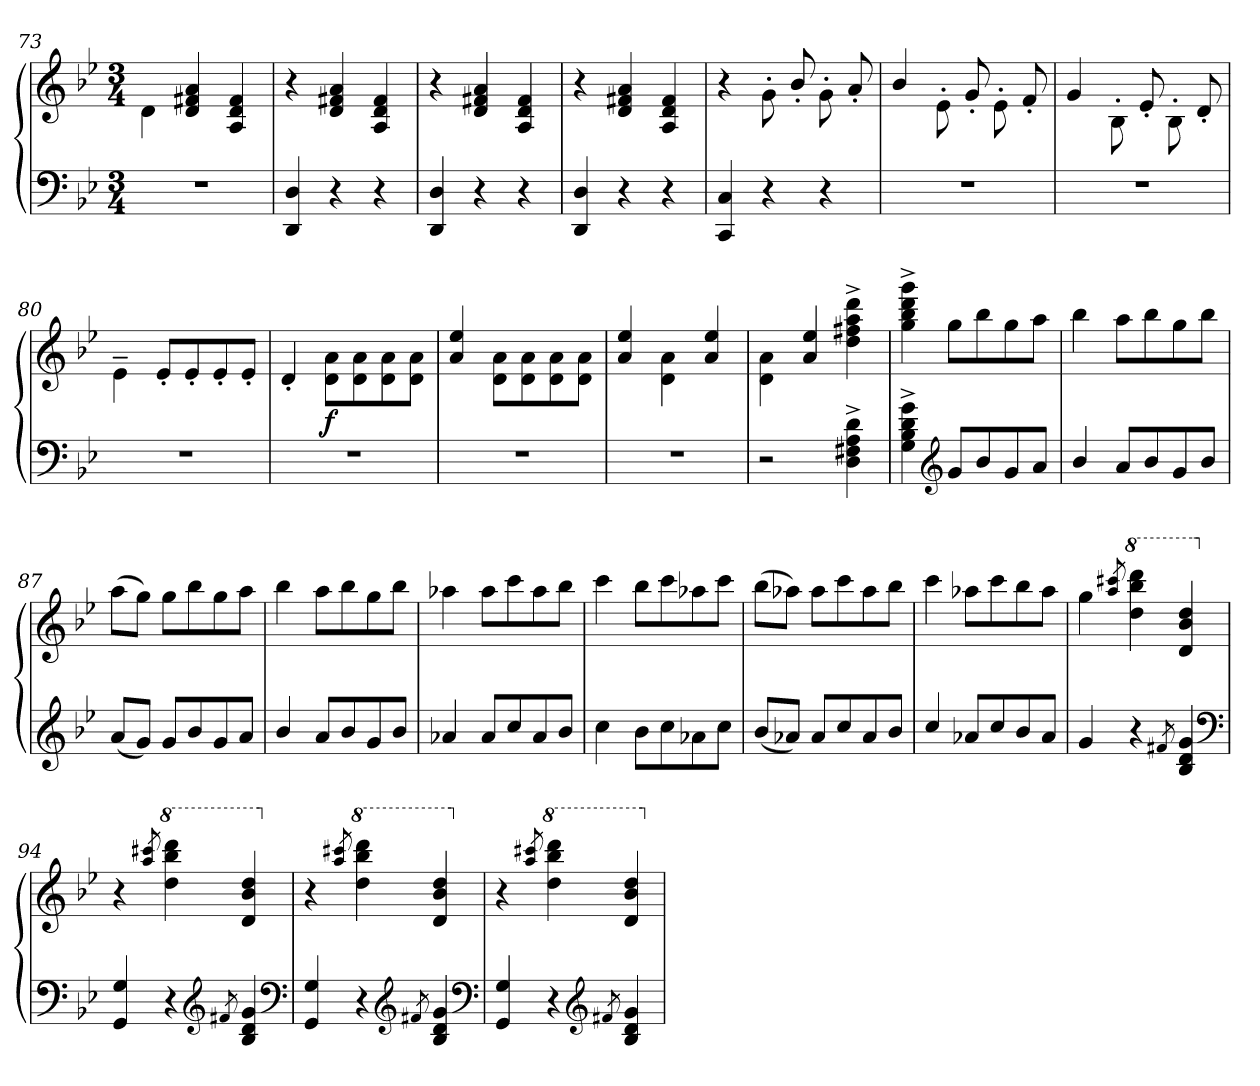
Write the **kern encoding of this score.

**kern	**kern	**dynam
*part1	*part1	*part1
*staff2	*staff1	*staff1/2
*clefF4	*clefG2	*
*k[b-e-]	*k[b-e-]	*
*B-:	*B-:	*
*M3/4	*M3/4	*
=73	=73	=73
2.r	4d\	.
.	4d/ 4f#X/ 4a/	.
.	4A/ 4d/ 4f#/	.
=74	=74	=74
4DD/ 4D/	4r	.
4r	4d/ 4f#X/ 4a/	.
4r	4A/ 4d/ 4f#/	.
=75	=75	=75
4DD/ 4D/	4r	.
4r	4d/ 4f#X/ 4a/	.
4r	4A/ 4d/ 4f#/	.
!!LO:LB:g=z
=76	=76	=76
4DD/ 4D/	4r	.
4r	4d/ 4f#X/ 4a/	.
4r	4A/ 4d/ 4f#/	.
=77	=77	=77
4CC/ 4C/	4r	.
4r	8g'>\	.
.	8b-'</	.
4r	8g'>\	.
.	8a'</	.
=78	=78	=78
2.r	4b-/	.
.	8e-'>\	.
.	8g'</	.
.	8e-'>\	.
.	8f'</	.
=79	=79	=79
2.r	4g/	.
.	8B-'>\	.
.	8e-'</	.
.	8B-'>\	.
.	8d'</	.
=80	=80	=80
2.r	4e-~<\	.
.	8e-'</L	.
.	8e-'</	.
.	8e-'</	.
.	8e-'</J	.
=81	=81	=81
2.r	4d'</	.
!	!	!LO:DY:b
.	8d\ 8a\L	f
.	8d\ 8a\	.
.	8d\ 8a\	.
.	8d\ 8a\J	.
=82	=82	=82
2.r	4a/ 4ee-/	.
.	8d\ 8a\L	.
.	8d\ 8a\	.
.	8d\ 8a\	.
.	8d\ 8a\J	.
=83	=83	=83
2.r	4a/ 4ee-/	.
.	4d\ 4a\	.
.	4a/ 4ee-/	.
!!LO:LB:g=z
=84	=84	=84
2r	4d\ 4a\	.
.	4a/ 4ee-/	.
4D^<\ 4F#X^<\ 4A^<\ 4d^<\	4dd^>\ 4ff#X^>\ 4aa^>\ 4ddd^>\	.
=85	=85	=85
4G^<\ 4B-^<\ 4d^<\ 4g^<\	4gg^>\ 4bb-^>\ 4ddd^>\ 4ggg^>\	.
*clefG2	*	*
8g/L	8gg\L	.
8b-/	8bb-\	.
8g/	8gg\	.
8a/J	8aa\J	.
=86	=86	=86
4b-/	4bb-\	.
8a/L	8aa\L	.
8b-/	8bb-\	.
8g/	8gg\	.
8b-/J	8bb-\J	.
=87	=87	=87
(<8a/L	(>8aa\L	.
8g/J)	8gg\J)	.
8g/L	8gg\L	.
8b-/	8bb-\	.
8g/	8gg\	.
8a/J	8aa\J	.
=88	=88	=88
4b-/	4bb-\	.
8a/L	8aa\L	.
8b-/	8bb-\	.
8g/	8gg\	.
8b-/J	8bb-\J	.
=89	=89	=89
4a-X/	4aa-X\	.
8a-/L	8aa-\L	.
8cc/	8ccc\	.
8a-/	8aa-\	.
8b-/J	8bb-\J	.
=90	=90	=90
4cc\	4ccc\	.
8b-\L	8bb-\L	.
8cc\	8ccc\	.
8a-X\	8aa-X\	.
8cc\J	8ccc\J	.
!!LO:LB:g=z
=91	=91	=91
(<8b-/L	(>8bb-\L	.
8a-X/J)	8aa-X\J)	.
8a-/L	8aa-\L	.
8cc/	8ccc\	.
8a-/	8aa-\	.
8b-/J	8bb-\J	.
=92	=92	=92
4cc/	4ccc\	.
8a-X/L	8aa-X\L	.
8cc/	8ccc\	.
8b-/	8bb-\	.
8a-/J	8aa-\J	.
=93	=93	=93
4g/	4gg\	.
.	8qaa/ 8qccc#X/	.
*	*8va	*
4r	4ddd\ 4bbb-\ 4dddd\	.
8qf#X/	.	.
4B-/ 4d/ 4g/	4dd/ 4bb-/ 4ddd/	.
*clefF4	*	*
=94	=94	=94
*	*X8va	*
4GG/ 4G/	4r	.
.	8qaa/ 8qccc#X/	.
*	*8va	*
4r	4ddd\ 4bbb-\ 4dddd\	.
*clefG2	*	*
8qf#X/	.	.
4B-/ 4d/ 4g/	4dd/ 4bb-/ 4ddd/	.
*clefF4	*	*
=95	=95	=95
*	*X8va	*
4GG/ 4G/	4r	.
.	8qaa/ 8qccc#X/	.
*	*8va	*
4r	4ddd\ 4bbb-\ 4dddd\	.
*clefG2	*	*
8qf#X/	.	.
4B-/ 4d/ 4g/	4dd/ 4bb-/ 4ddd/	.
*clefF4	*	*
=96	=96	=96
*	*X8va	*
4GG/ 4G/	4r	.
.	8qaa/ 8qccc#X/	.
*	*8va	*
4r	4ddd\ 4bbb-\ 4dddd\	.
*clefG2	*	*
8qf#X/	.	.
4B-/ 4d/ 4g/	4dd/ 4bb-/ 4ddd/	.
*	*X8va	*
=	=	=
*-	*-	*-
